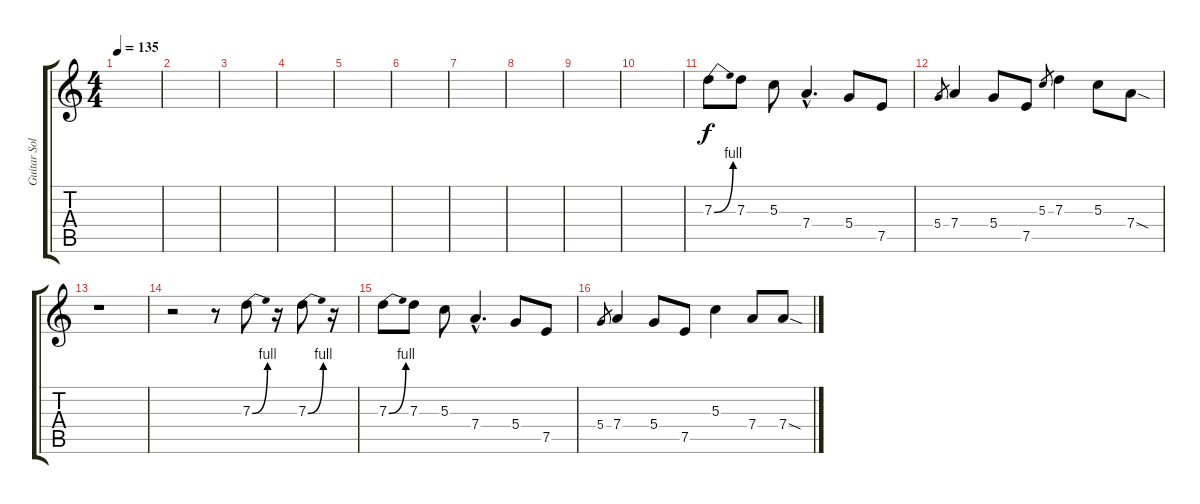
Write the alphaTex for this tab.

\track ("Guitar Solo" "Guitar Sol") {instrument distortionguitar}
\staff {score tabs}
\tuning (E4 B3 G3 D3 A2 D2) {hide}
\ts (4 4)
\tempo 135
\clef g2
\ks c
|
|
|
|
|
|
|
|
|
|
7.3{be (bend 0 0 60 4)}.8 7.3.8 5.3.8 7.4{hac}.4{d} 5.4.8 7.5.8 |
5.4.8{gr} 7.4.4 5.4.8 7.5.8 5.3.8{gr} 7.3.4 5.3.8 7.4{sod}.8 |
r.1 |
r.2 r.8 7.3{be (bend 0 0 60 4)}.8 r.16 7.3{be (bend 0 0 60 4)}.8 r.16 |
7.3{be (bend 0 0 60 4)}.8 7.3.8 5.3.8 7.4{hac}.4{d} 5.4.8 7.5.8 |
5.4.8{gr} 7.4.4 5.4.8 7.5.8 5.3.4 7.4.8 7.4{sod}.8
